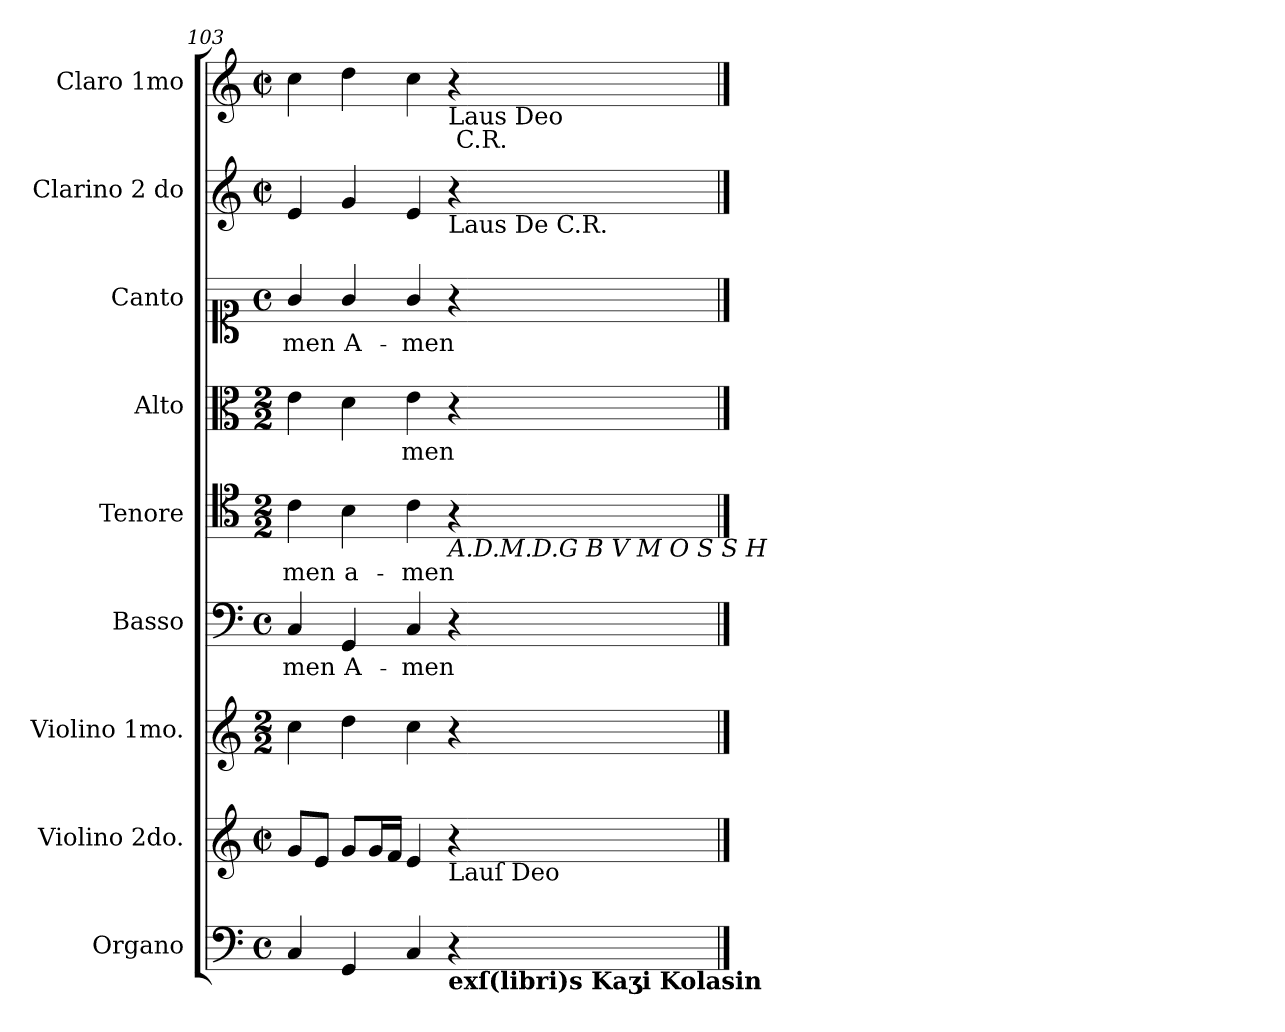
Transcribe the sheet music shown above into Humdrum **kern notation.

**kern	**kern	**kern	**kern	**text	**kern	**text	**kern	**text	**kern	**text	**kern	**kern
*part9	*part8	*part7	*part6	*part6	*part5	*part5	*part4	*part4	*part3	*part3	*part2	*part1
*staff9	*staff8	*staff7	*staff6	*staff6	*staff5	*staff5	*staff4	*staff4	*staff3	*staff3	*staff2	*staff1
*I"Organo	*I"Violino 2do.	*I"Violino 1mo.	*I"Basso	*	*I"Tenore	*	*I"Alto	*	*I"Canto	*	*I"Clarino 2 do	*I"Claro 1mo
*I'org	*I'vl 2	*I'vl 1	*I'B	*	*I'T	*	*I'A	*	*	*	*I'clno 2	*
*clefF4	*clefG2	*clefG2	*clefF4	*	*clefC4	*	*clefC3	*	*clefC1	*	*clefG2	*clefG2
*k[]	*k[]	*k[]	*k[]	*	*k[]	*	*k[]	*	*k[]	*	*k[]	*k[]
*M2/2	*M2/2	*M2/2	*M2/2	*	*M2/2	*	*M2/2	*	*M2/2	*	*M2/2	*M2/2
*met(c)	*met(c|)	*	*met(c)	*	*	*	*	*	*met(c)	*	*met(c|)	*met(c|)
=103	=103	=103	=103	=103	=103	=103	=103	=103	=103	=103	=103	=103
4C/	8g/L	4cc\	4C/	-men	4c\	-men	4e\	.	4g/	-men	4e/	4cc\
.	8e/J	.	.	.	.	.	.	.	.	.	.	.
4GG/	8g/L	4dd\	4GG/	A-	4B\	a-	4d\	.	4g/	A-	4g/	4dd\
.	16g/L	.	.	.	.	.	.	.	.	.	.	.
.	16f/JJ	.	.	.	.	.	.	.	.	.	.	.
4C/	4e/	4cc\	4C/	-men	4c\	-men	4e\	-men	4g/	-men	4e/	4cc\
!	!	!	!	!	!	!	!	!	!	!	!	!LO:TX:b:t=Laus Deo\n C.R.
!	!	!	!	!	!	!	!	!	!	!	!LO:TX:b:t=Laus De C.R.	!
!	!	!	!	!	!LO:TX:b:i:t=A.D.M.D.G B V M O S S H	!	!	!	!	!	!	!
!	!LO:TX:b:t=Lauſ Deo	!	!	!	!	!	!	!	!	!	!	!
!LO:TX:b:B:t=exſ(libri)s Kaʒi Kolasin	!	!	!	!	!	!	!	!	!	!	!	!
4r	4r	4r	4r	.	4r	.	4r	.	4r	.	4r	4r
==	==	==	==	==	==	==	==	==	==	==	==	==
*-	*-	*-	*-	*-	*-	*-	*-	*-	*-	*-	*-	*-
